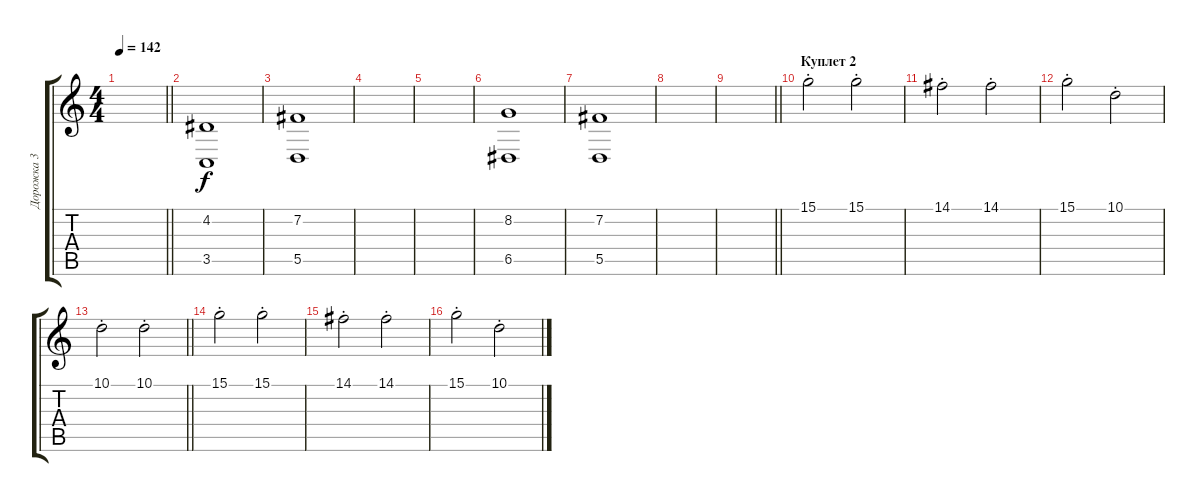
\track ("Дорожка 3" "Дорожка 3") {instrument stringensemble2}
\staff {score tabs}
\tuning (E4 B3 G3 D3 A2 E2) {hide}
\ts (4 4)
\tempo 142
\clef g2
\barLineRight lightlight
\ks c
|
(4.2 3.5).1 |
(7.2 5.5).1 |
|
|
(8.2 6.5).1 |
(7.2 5.5).1 |
|
\barLineRight lightlight
|
\section ("" "Куплет 2")
15.1{st}.2 15.1{st}.2 |
14.1{st}.2 14.1{st}.2 |
15.1{st}.2 10.1{st}.2{volume 5} |
\barLineRight lightlight
10.1{st}.2 10.1{st}.2 |
15.1{st}.2{volume 13} 15.1{st}.2 |
14.1{st}.2 14.1{st}.2 |
15.1{st}.2 10.1{st}.2{volume 6}
